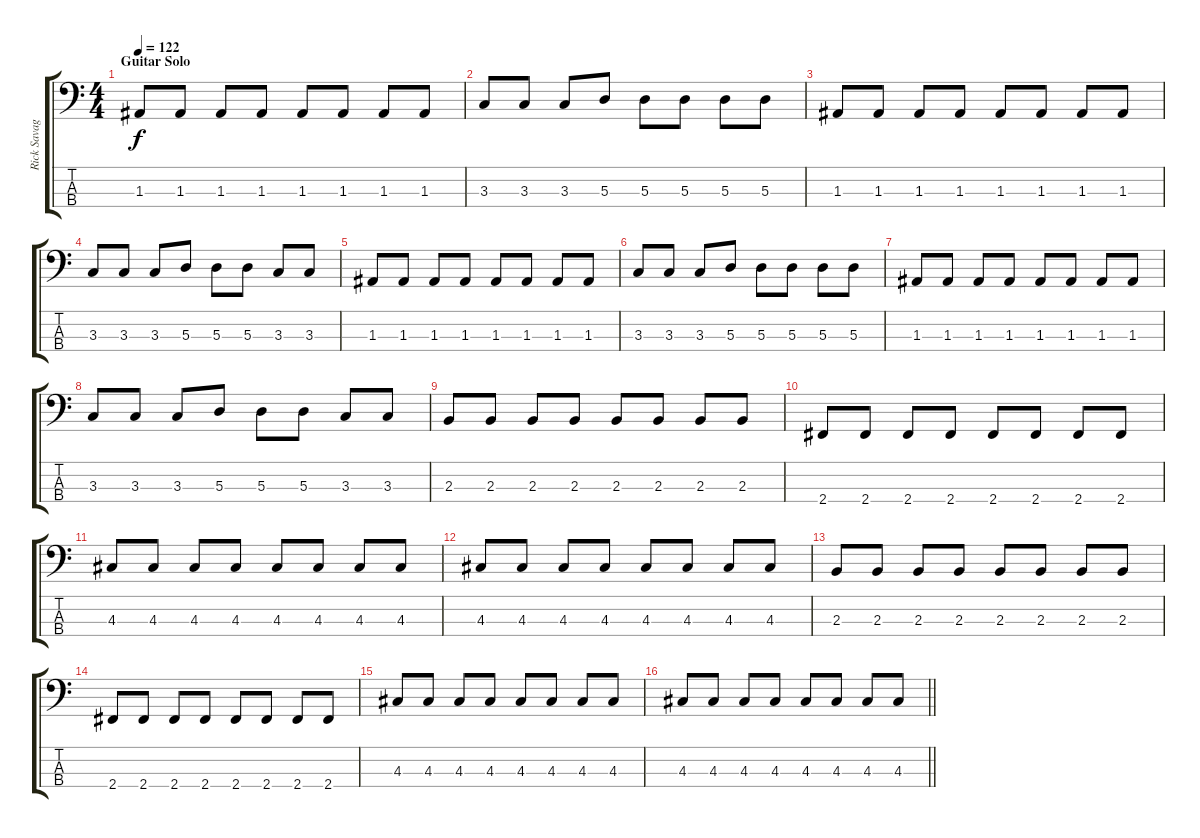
\track ("Rick Savage" "Rick Savag") {instrument electricbassfinger}
\staff {score tabs}
\tuning (G2 D2 A1 E1) {hide}
\ts (4 4)
\section ("" "Guitar Solo")
\tempo 122
\clef f4
\ks c
1.3.8{dy f} 1.3.8 1.3.8 1.3.8 1.3.8 1.3.8 1.3.8 1.3.8 |
3.3.8 3.3.8 3.3.8 5.3.8 5.3.8 5.3.8 5.3.8 5.3.8 |
1.3.8 1.3.8 1.3.8 1.3.8 1.3.8 1.3.8 1.3.8 1.3.8 |
3.3.8 3.3.8 3.3.8 5.3.8 5.3.8 5.3.8 3.3.8 3.3.8 |
1.3.8 1.3.8 1.3.8 1.3.8 1.3.8 1.3.8 1.3.8 1.3.8 |
3.3.8 3.3.8 3.3.8 5.3.8 5.3.8 5.3.8 5.3.8 5.3.8 |
1.3.8 1.3.8 1.3.8 1.3.8 1.3.8 1.3.8 1.3.8 1.3.8 |
3.3.8 3.3.8 3.3.8 5.3.8 5.3.8 5.3.8 3.3.8 3.3.8 |
2.3.8 2.3.8 2.3.8 2.3.8 2.3.8 2.3.8 2.3.8 2.3.8 |
2.4.8 2.4.8 2.4.8 2.4.8 2.4.8 2.4.8 2.4.8 2.4.8 |
4.3.8 4.3.8 4.3.8 4.3.8 4.3.8 4.3.8 4.3.8 4.3.8 |
4.3.8 4.3.8 4.3.8 4.3.8 4.3.8 4.3.8 4.3.8 4.3.8 |
2.3.8 2.3.8 2.3.8 2.3.8 2.3.8 2.3.8 2.3.8 2.3.8 |
2.4.8 2.4.8 2.4.8 2.4.8 2.4.8 2.4.8 2.4.8 2.4.8 |
4.3.8 4.3.8 4.3.8 4.3.8 4.3.8 4.3.8 4.3.8 4.3.8 |
\barLineRight lightlight
4.3.8 4.3.8 4.3.8 4.3.8 4.3.8 4.3.8 4.3.8 4.3.8
